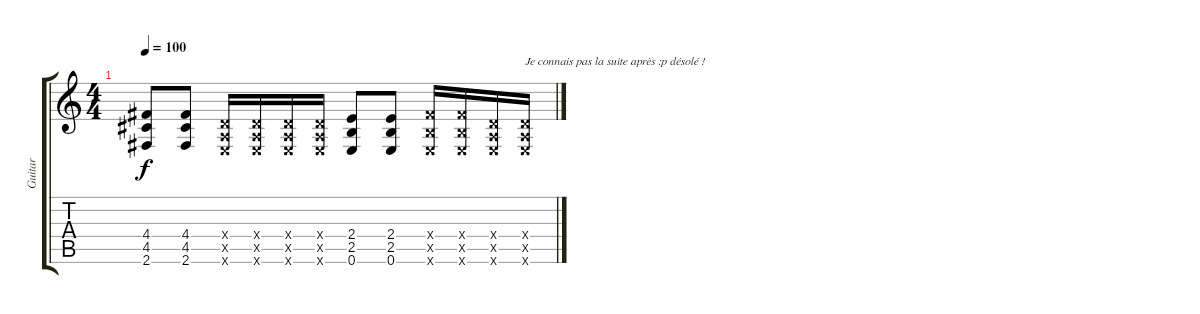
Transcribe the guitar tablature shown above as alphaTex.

\track ("Guitar" "Guitar") {instrument electricguitarclean}
\staff {score tabs}
\tuning (E4 B3 G3 D3 A2 E2) {hide}
\ts (4 4)
\tempo 100
\clef g2
\ks c
(4.4 4.5 2.6).8{dy f} (4.4 4.5 2.6).8 (0.4{x} 0.5{x} 0.6{x}).16 (0.4{x} 0.5{x} 0.6{x}).16 (0.4{x} 0.5{x} 0.6{x}).16 (0.4{x} 0.5{x} 0.6{x}).16 (2.4 2.5 0.6).8 (2.4 2.5 0.6).8 (4.4{x} 2.5{x} 0.6{x}).16 (4.4{x} 2.5{x} 0.6{x}).16 (0.4{x} 0.5{x} 0.6{x}).16 (0.4{x} 0.5{x} 0.6{x}).16{txt "Je connais pas la suite après :p désolé !"}
